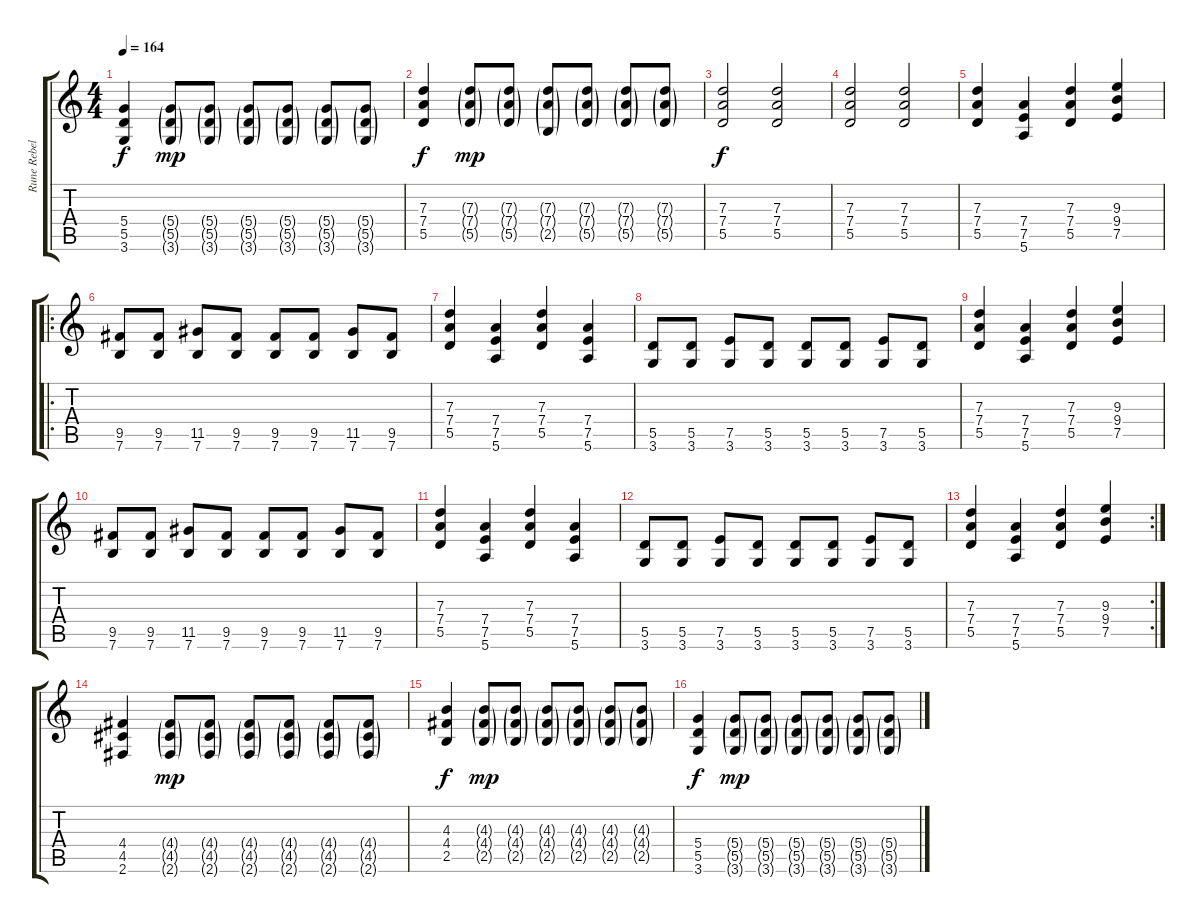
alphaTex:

\track ("Rune Rebellion" "Rune Rebel") {instrument distortionguitar}
\staff {score tabs}
\tuning (E4 B3 G3 D3 A2 E2) {hide}
\ts (4 4)
\tempo 164
\clef g2
\ks c
(5.4 5.5 3.6).4{dy f} (5.4{g} 5.5{g} 3.6{g}).8{dy mp} (5.4{g} 5.5{g} 3.6{g}).8 (5.4{g} 5.5{g} 3.6{g}).8 (5.4{g} 5.5{g} 3.6{g}).8 (5.4{g} 5.5{g} 3.6{g}).8 (5.4{g} 5.5{g} 3.6{g}).8 |
(7.3 7.4 5.5).4{dy f} (7.3{g} 7.4{g} 5.5{g}).8{dy mp} (7.3{g} 7.4{g} 5.5{g}).8 (7.3{g} 7.4{g} 2.5{g}).8 (7.3{g} 7.4{g} 5.5{g}).8 (7.3{g} 7.4{g} 5.5{g}).8 (7.3{g} 7.4{g} 5.5{g}).8 |
(7.3 7.4 5.5).2{dy f} (7.3 7.4 5.5).2 |
(7.3 7.4 5.5).2 (7.3 7.4 5.5).2 |
(7.3 7.4 5.5).4 (7.4 7.5 5.6).4 (7.3 7.4 5.5).4 (9.3 9.4 7.5).4 |
\ro
(9.5 7.6).8 (9.5 7.6).8 (11.5 7.6).8 (9.5 7.6).8 (9.5 7.6).8 (9.5 7.6).8 (11.5 7.6).8 (9.5 7.6).8 |
(7.3 7.4 5.5).4 (7.4 7.5 5.6).4 (7.3 7.4 5.5).4 (7.4 7.5 5.6).4 |
(5.5 3.6).8 (5.5 3.6).8 (7.5 3.6).8 (5.5 3.6).8 (5.5 3.6).8 (5.5 3.6).8 (7.5 3.6).8 (5.5 3.6).8 |
(7.3 7.4 5.5).4 (7.4 7.5 5.6).4 (7.3 7.4 5.5).4 (9.3 9.4 7.5).4 |
(9.5 7.6).8 (9.5 7.6).8 (11.5 7.6).8 (9.5 7.6).8 (9.5 7.6).8 (9.5 7.6).8 (11.5 7.6).8 (9.5 7.6).8 |
(7.3 7.4 5.5).4 (7.4 7.5 5.6).4 (7.3 7.4 5.5).4 (7.4 7.5 5.6).4 |
(5.5 3.6).8 (5.5 3.6).8 (7.5 3.6).8 (5.5 3.6).8 (5.5 3.6).8 (5.5 3.6).8 (7.5 3.6).8 (5.5 3.6).8 |
\rc 2
(7.3 7.4 5.5).4 (7.4 7.5 5.6).4 (7.3 7.4 5.5).4 (9.3 9.4 7.5).4 |
(4.4 4.5 2.6).4 (4.4{g} 4.5{g} 2.6{g}).8{dy mp} (4.4{g} 4.5{g} 2.6{g}).8 (4.4{g} 4.5{g} 2.6{g}).8 (4.4{g} 4.5{g} 2.6{g}).8 (4.4{g} 4.5{g} 2.6{g}).8 (4.4{g} 4.5{g} 2.6{g}).8 |
(4.3 4.4 2.5).4{dy f} (4.3{g} 4.4{g} 2.5{g}).8{dy mp} (4.3{g} 4.4{g} 2.5{g}).8 (4.3{g} 4.4{g} 2.5{g}).8 (4.3{g} 4.4{g} 2.5{g}).8 (4.3{g} 4.4{g} 2.5{g}).8 (4.3{g} 4.4{g} 2.5{g}).8 |
(5.4 5.5 3.6).4{dy f} (5.4{g} 5.5{g} 3.6{g}).8{dy mp} (5.4{g} 5.5{g} 3.6{g}).8 (5.4{g} 5.5{g} 3.6{g}).8 (5.4{g} 5.5{g} 3.6{g}).8 (5.4{g} 5.5{g} 3.6{g}).8 (5.4{g} 5.5{g} 3.6{g}).8
